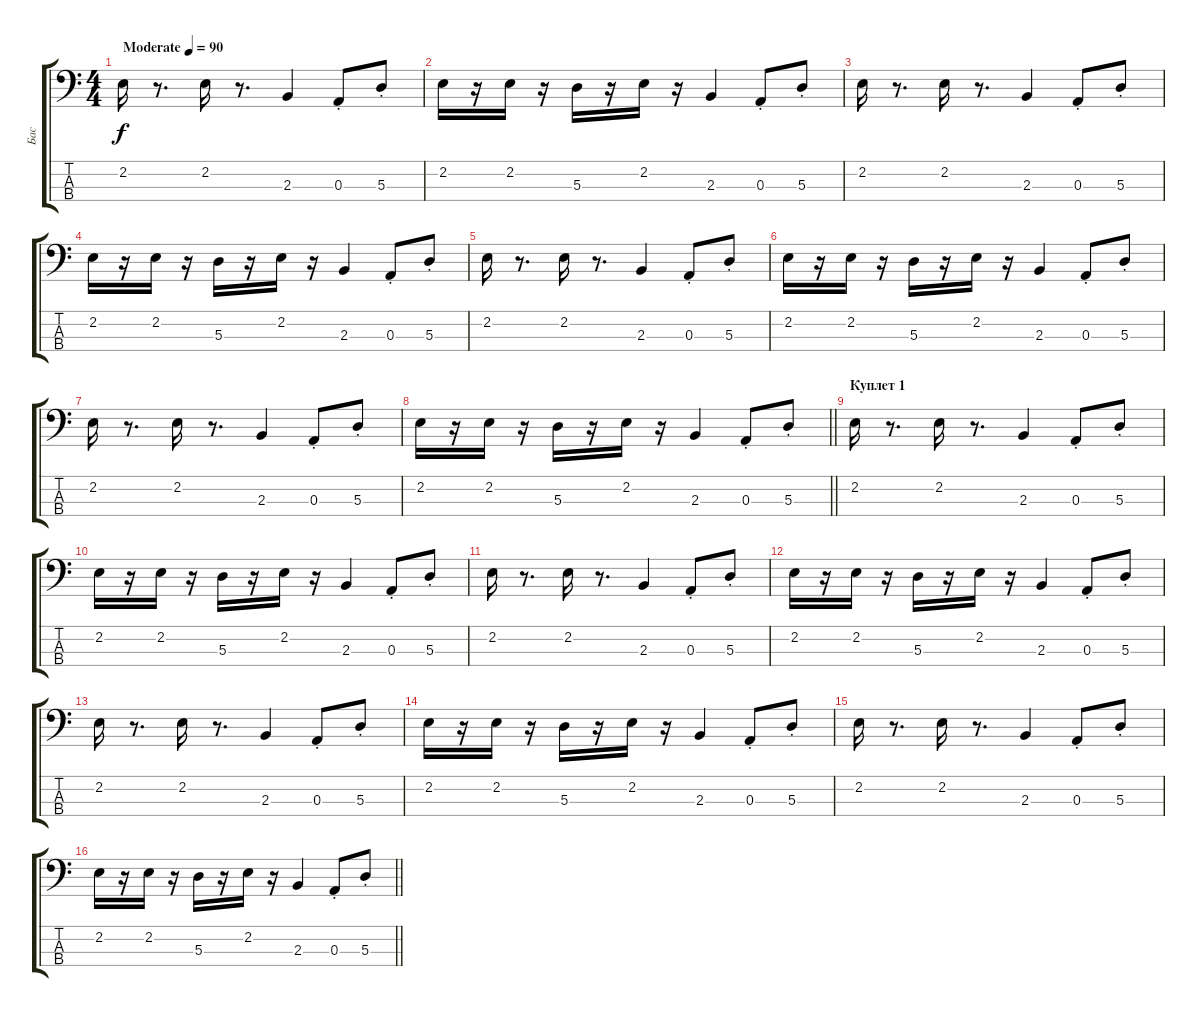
\track ("Бас" "Бас") {instrument electricbasspick}
\staff {score tabs}
\tuning (G2 D2 A1 E1) {hide}
\ts (4 4)
\tempo (90 "Moderate")
\clef f4
\ks c
2.2.16{dy f instrument electricbasspick} r.8{d} 2.2.16 r.8{d} 2.3.4 0.3{st}.8 5.3{st}.8 |
2.2.16 r.16 2.2.16 r.16 5.3.16 r.16 2.2.16 r.16 2.3.4 0.3{st}.8 5.3{st}.8 |
2.2.16 r.8{d} 2.2.16 r.8{d} 2.3.4 0.3{st}.8 5.3{st}.8 |
2.2.16 r.16 2.2.16 r.16 5.3.16 r.16 2.2.16 r.16 2.3.4 0.3{st}.8 5.3{st}.8 |
2.2.16 r.8{d} 2.2.16 r.8{d} 2.3.4 0.3{st}.8 5.3{st}.8 |
2.2.16 r.16 2.2.16 r.16 5.3.16 r.16 2.2.16 r.16 2.3.4 0.3{st}.8 5.3{st}.8 |
2.2.16 r.8{d} 2.2.16 r.8{d} 2.3.4 0.3{st}.8 5.3{st}.8 |
\barLineRight lightlight
2.2.16 r.16 2.2.16 r.16 5.3.16 r.16 2.2.16 r.16 2.3.4 0.3{st}.8 5.3{st}.8 |
\section ("" "Куплет 1")
2.2.16 r.8{d} 2.2.16 r.8{d} 2.3.4 0.3{st}.8 5.3{st}.8 |
2.2.16 r.16 2.2.16 r.16 5.3.16 r.16 2.2.16 r.16 2.3.4 0.3{st}.8 5.3{st}.8 |
2.2.16 r.8{d} 2.2.16 r.8{d} 2.3.4 0.3{st}.8 5.3{st}.8 |
2.2.16 r.16 2.2.16 r.16 5.3.16 r.16 2.2.16 r.16 2.3.4 0.3{st}.8 5.3{st}.8 |
2.2.16 r.8{d} 2.2.16 r.8{d} 2.3.4 0.3{st}.8 5.3{st}.8 |
2.2.16 r.16 2.2.16 r.16 5.3.16 r.16 2.2.16 r.16 2.3.4 0.3{st}.8 5.3{st}.8 |
2.2.16 r.8{d} 2.2.16 r.8{d} 2.3.4 0.3{st}.8 5.3{st}.8 |
\barLineRight lightlight
2.2.16 r.16 2.2.16 r.16 5.3.16 r.16 2.2.16 r.16 2.3.4 0.3{st}.8 5.3{st}.8
